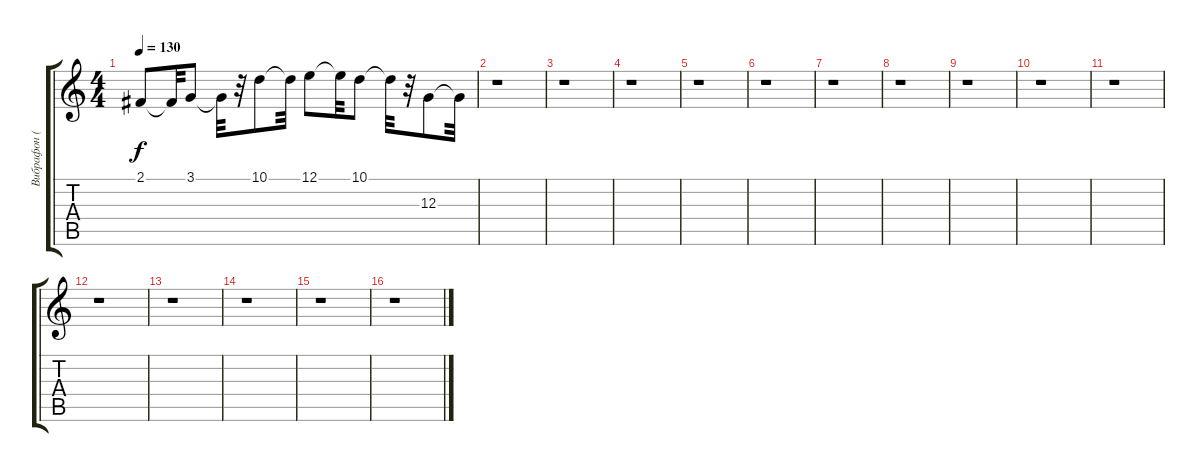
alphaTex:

\track ("Вибрафон (Сиквенсор)" "Вибрафон (") {instrument vibraphone}
\staff {score tabs}
\tuning (E4 B3 G3 D3 A2 E2) {hide}
\ts (4 4)
\tempo 130
\clef g2
\ks c
2.1.8{dy f instrument vibraphone} 2.1{t}.32 3.1.8 3.1{t}.32 r.32 10.1.8 10.1{t}.32 12.1.8 12.1{t}.32 10.1.8 10.1{t}.32 r.32 12.3.8 12.3{t}.32 |
r.1 |
r.1 |
r.1 |
r.1 |
r.1 |
r.1 |
r.1 |
r.1 |
r.1 |
r.1 |
r.1 |
r.1 |
r.1 |
r.1 |
r.1
